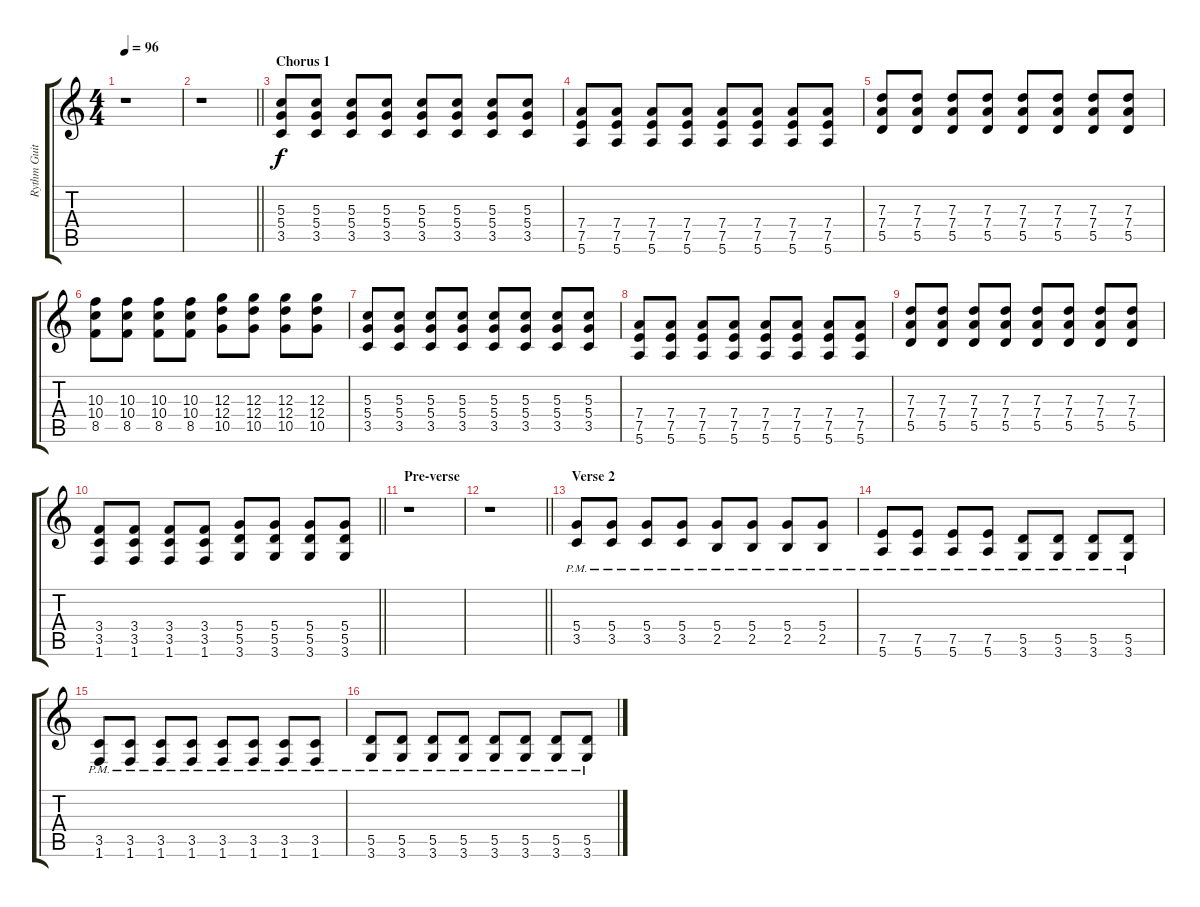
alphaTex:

\track ("Rythm Guitar" "Rythm Guit") {instrument overdrivenguitar}
\staff {score tabs}
\tuning (E4 B3 G3 D3 A2 E2) {hide}
\ts (4 4)
\tempo 96
\clef g2
\ks c
r.1{dy f} |
\barLineRight lightlight
r.1 |
\section ("" "Chorus 1")
(5.3 5.4 3.5).8 (5.3 5.4 3.5).8 (5.3 5.4 3.5).8 (5.3 5.4 3.5).8 (5.3 5.4 3.5).8 (5.3 5.4 3.5).8 (5.3 5.4 3.5).8 (5.3 5.4 3.5).8 |
(7.4 7.5 5.6).8 (7.4 7.5 5.6).8 (7.4 7.5 5.6).8 (7.4 7.5 5.6).8 (7.4 7.5 5.6).8 (7.4 7.5 5.6).8 (7.4 7.5 5.6).8 (7.4 7.5 5.6).8 |
(7.3 7.4 5.5).8 (7.3 7.4 5.5).8 (7.3 7.4 5.5).8 (7.3 7.4 5.5).8 (7.3 7.4 5.5).8 (7.3 7.4 5.5).8 (7.3 7.4 5.5).8 (7.3 7.4 5.5).8 |
(10.3 10.4 8.5).8 (10.3 10.4 8.5).8 (10.3 10.4 8.5).8 (10.3 10.4 8.5).8 (12.3 12.4 10.5).8 (12.3 12.4 10.5).8 (12.3 12.4 10.5).8 (12.3 12.4 10.5).8 |
(5.3 5.4 3.5).8 (5.3 5.4 3.5).8 (5.3 5.4 3.5).8 (5.3 5.4 3.5).8 (5.3 5.4 3.5).8 (5.3 5.4 3.5).8 (5.3 5.4 3.5).8 (5.3 5.4 3.5).8 |
(7.4 7.5 5.6).8 (7.4 7.5 5.6).8 (7.4 7.5 5.6).8 (7.4 7.5 5.6).8 (7.4 7.5 5.6).8 (7.4 7.5 5.6).8 (7.4 7.5 5.6).8 (7.4 7.5 5.6).8 |
(7.3 7.4 5.5).8 (7.3 7.4 5.5).8 (7.3 7.4 5.5).8 (7.3 7.4 5.5).8 (7.3 7.4 5.5).8 (7.3 7.4 5.5).8 (7.3 7.4 5.5).8 (7.3 7.4 5.5).8 |
\barLineRight lightlight
(3.4 3.5 1.6).8 (3.4 3.5 1.6).8 (3.4 3.5 1.6).8 (3.4 3.5 1.6).8 (5.4 5.5 3.6).8 (5.4 5.5 3.6).8 (5.4 5.5 3.6).8 (5.4 5.5 3.6).8 |
\section ("" "Pre-verse")
r.1 |
\barLineRight lightlight
r.1 |
\section ("" "Verse 2")
(5.4{pm} 3.5{pm}).8 (5.4{pm} 3.5{pm}).8 (5.4{pm} 3.5{pm}).8 (5.4{pm} 3.5{pm}).8 (5.4{pm} 2.5{pm}).8 (5.4{pm} 2.5{pm}).8 (5.4{pm} 2.5{pm}).8 (5.4{pm} 2.5{pm}).8 |
(7.5{pm} 5.6{pm}).8 (7.5{pm} 5.6{pm}).8 (7.5{pm} 5.6{pm}).8 (7.5{pm} 5.6{pm}).8 (5.5{pm} 3.6{pm}).8 (5.5{pm} 3.6{pm}).8 (5.5{pm} 3.6{pm}).8 (5.5{pm} 3.6{pm}).8 |
(3.5{pm} 1.6{pm}).8 (3.5{pm} 1.6{pm}).8 (3.5{pm} 1.6{pm}).8 (3.5{pm} 1.6{pm}).8 (3.5{pm} 1.6{pm}).8 (3.5{pm} 1.6{pm}).8 (3.5{pm} 1.6{pm}).8 (3.5{pm} 1.6{pm}).8 |
(5.5{pm} 3.6{pm}).8 (5.5{pm} 3.6{pm}).8 (5.5{pm} 3.6{pm}).8 (5.5{pm} 3.6{pm}).8 (5.5{pm} 3.6{pm}).8 (5.5{pm} 3.6{pm}).8 (5.5{pm} 3.6{pm}).8 (5.5{pm} 3.6{pm}).8
